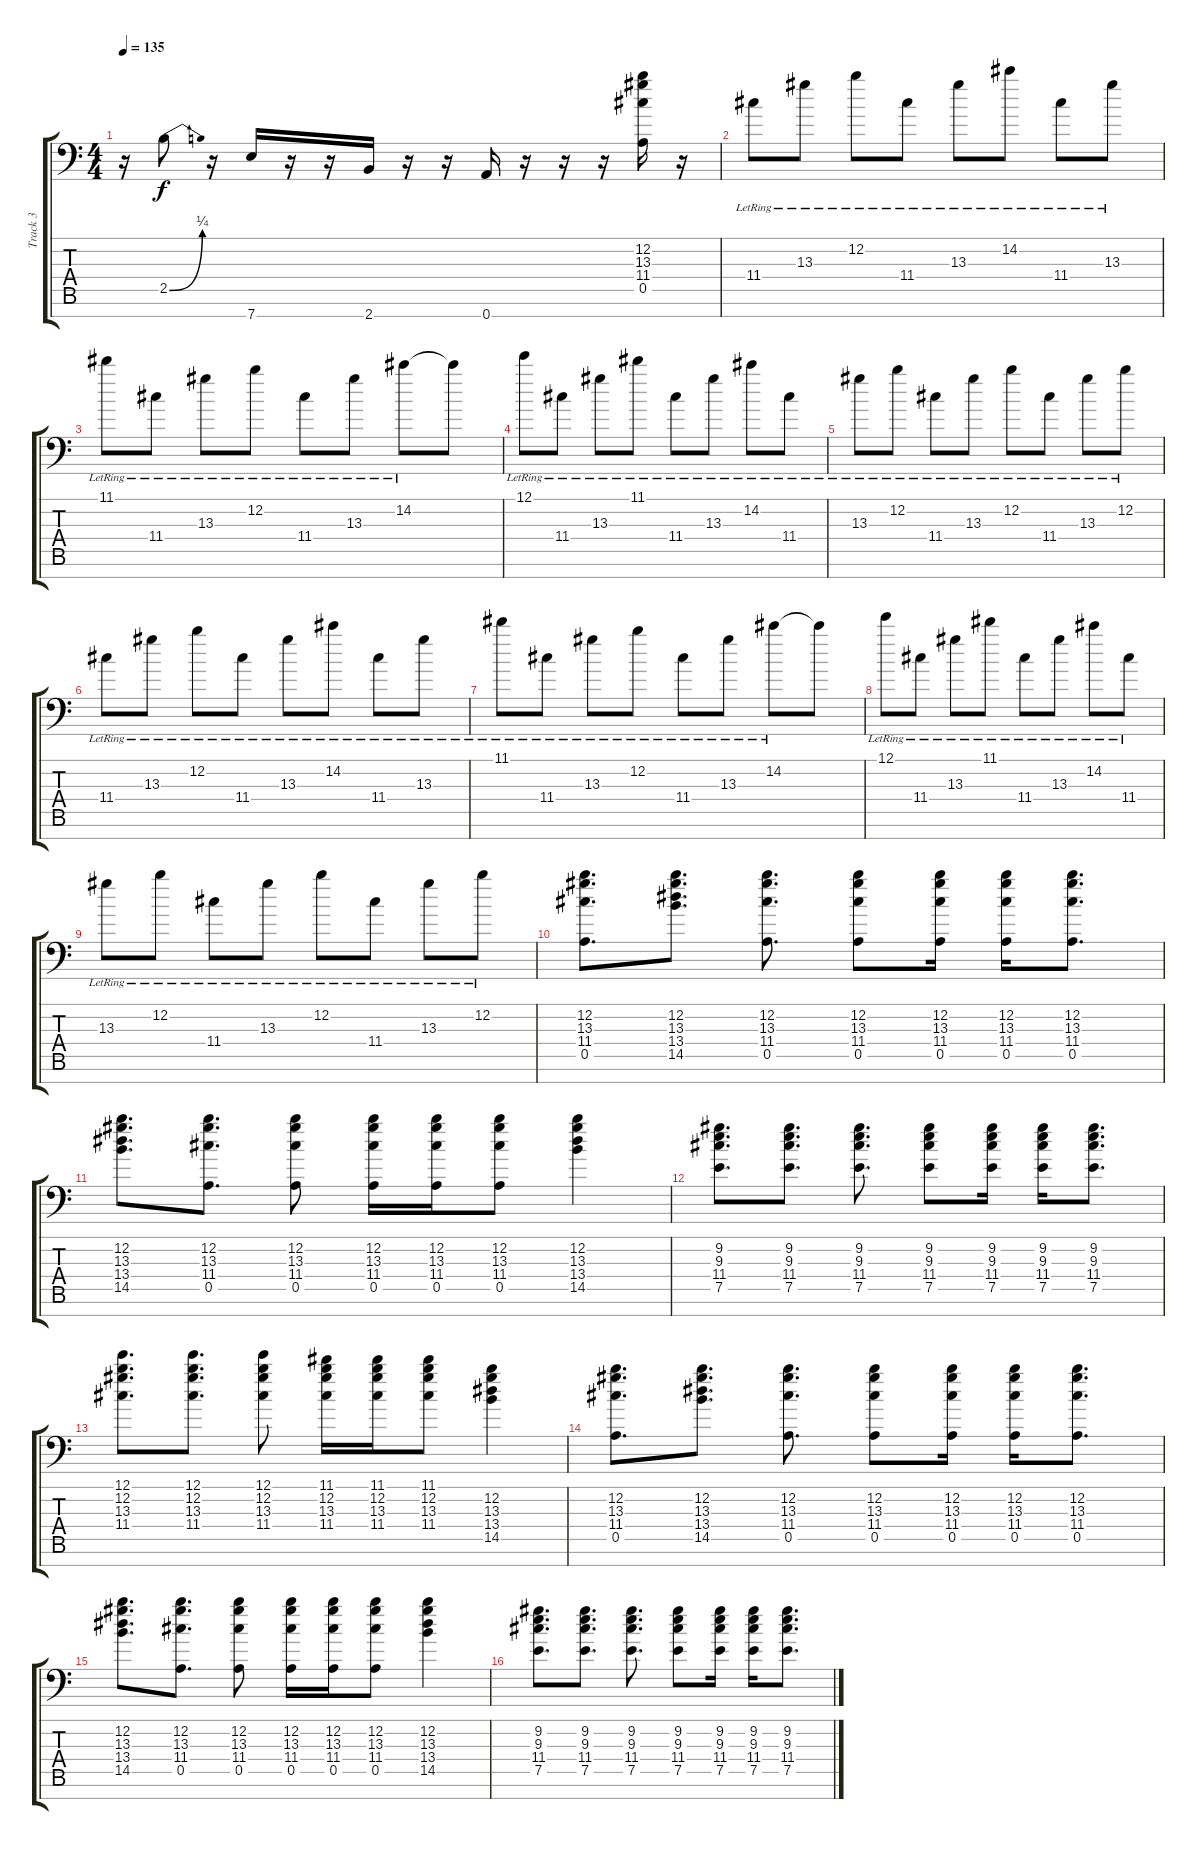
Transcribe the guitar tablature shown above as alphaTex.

\track ("Track 3" "Track 3") {instrument distortionguitar}
\staff {score tabs}
\tuning (E4 B3 G3 D3 A2 E2 A1) {hide}
\ts (4 4)
\tempo 135
\clef f4
\ks c
r.16{dy f} 2.5{be (bend 0 0 60 1)}.8 r.16 7.7.16 r.16 r.16 2.7.16 r.16 r.16 0.7.16 r.16 r.16 r.16 (12.2 13.3 11.4 0.5).16 r.16 |
11.4{lr}.8 13.3{lr}.8 12.2{lr}.8 11.4{lr}.8 13.3{lr}.8 14.2{lr}.8 11.4{lr}.8 13.3{lr}.8 |
11.1{lr}.8 11.4{lr}.8 13.3{lr}.8 12.2{lr}.8 11.4{lr}.8 13.3{lr}.8 14.2{lr}.8 14.2{t}.8 |
12.1{lr}.8 11.4{lr}.8 13.3{lr}.8 11.1{lr}.8 11.4{lr}.8 13.3{lr}.8 14.2{lr}.8 11.4{lr}.8 |
13.3{lr}.8 12.2{lr}.8 11.4{lr}.8 13.3{lr}.8 12.2{lr}.8 11.4{lr}.8 13.3{lr}.8 12.2{lr}.8 |
11.4{lr}.8 13.3{lr}.8 12.2{lr}.8 11.4{lr}.8 13.3{lr}.8 14.2{lr}.8 11.4{lr}.8 13.3{lr}.8 |
11.1{lr}.8 11.4{lr}.8 13.3{lr}.8 12.2{lr}.8 11.4{lr}.8 13.3{lr}.8 14.2{lr}.8 14.2{t}.8 |
12.1{lr}.8 11.4{lr}.8 13.3{lr}.8 11.1{lr}.8 11.4{lr}.8 13.3{lr}.8 14.2{lr}.8 11.4{lr}.8 |
13.3{lr}.8 12.2{lr}.8 11.4{lr}.8 13.3{lr}.8 12.2{lr}.8 11.4{lr}.8 13.3{lr}.8 12.2{lr}.8 |
(12.2 13.3 11.4 0.5).8{d} (12.2 13.3 13.4 14.5).8{d} (12.2 13.3 11.4 0.5).8{d} (12.2 13.3 11.4 0.5).8 (12.2 13.3 11.4 0.5).16 (12.2 13.3 11.4 0.5).16 (12.2 13.3 11.4 0.5).8{d} |
(12.2 13.3 13.4 14.5).8{d} (12.2 13.3 11.4 0.5).8{d} (12.2 13.3 11.4 0.5).8 (12.2 13.3 11.4 0.5).16 (12.2 13.3 11.4 0.5).16 (12.2 13.3 11.4 0.5).8 (12.2 13.3 13.4 14.5).4 |
(9.2 9.3 11.4 7.5).8{d} (9.2 9.3 11.4 7.5).8{d} (9.2 9.3 11.4 7.5).8{d} (9.2 9.3 11.4 7.5).8 (9.2 9.3 11.4 7.5).16 (9.2 9.3 11.4 7.5).16 (9.2 9.3 11.4 7.5).8{d} |
(12.1 12.2 13.3 11.4).8{d} (12.1 12.2 13.3 11.4).8{d} (12.1 12.2 13.3 11.4).8 (11.1 12.2 13.3 11.4).16 (11.1 12.2 13.3 11.4).16 (11.1 12.2 13.3 11.4).8 (12.2 13.3 13.4 14.5).4 |
(12.2 13.3 11.4 0.5).8{d} (12.2 13.3 13.4 14.5).8{d} (12.2 13.3 11.4 0.5).8{d} (12.2 13.3 11.4 0.5).8 (12.2 13.3 11.4 0.5).16 (12.2 13.3 11.4 0.5).16 (12.2 13.3 11.4 0.5).8{d} |
(12.2 13.3 13.4 14.5).8{d} (12.2 13.3 11.4 0.5).8{d} (12.2 13.3 11.4 0.5).8 (12.2 13.3 11.4 0.5).16 (12.2 13.3 11.4 0.5).16 (12.2 13.3 11.4 0.5).8 (12.2 13.3 13.4 14.5).4 |
(9.2 9.3 11.4 7.5).8{d} (9.2 9.3 11.4 7.5).8{d} (9.2 9.3 11.4 7.5).8{d} (9.2 9.3 11.4 7.5).8 (9.2 9.3 11.4 7.5).16 (9.2 9.3 11.4 7.5).16 (9.2 9.3 11.4 7.5).8{d}
